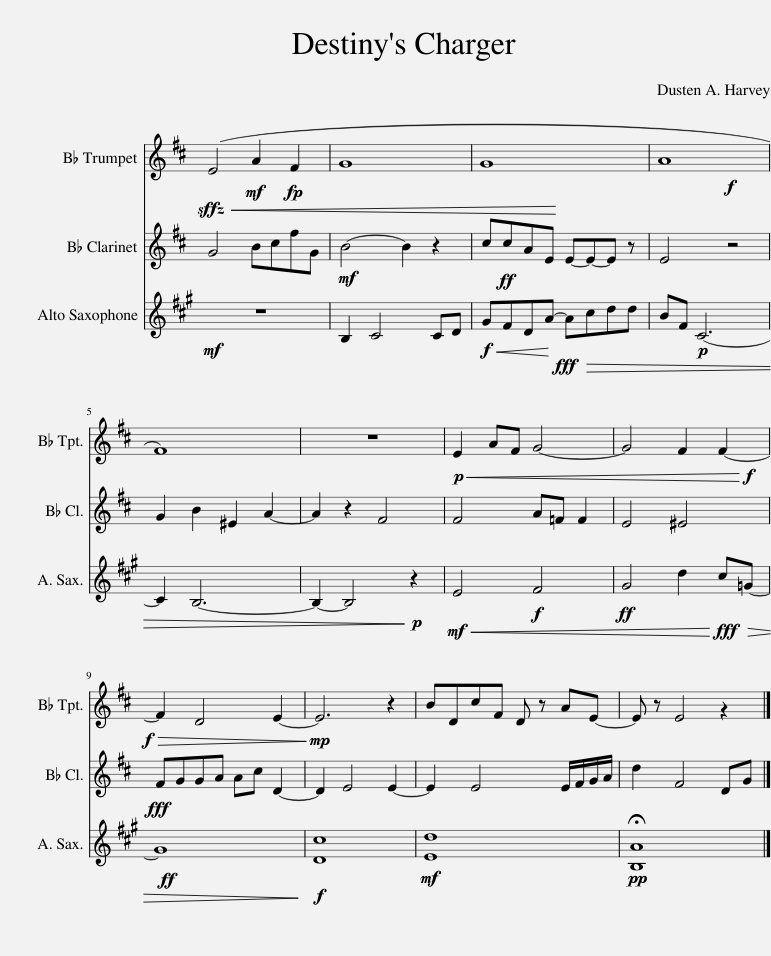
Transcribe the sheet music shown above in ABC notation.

X:1
%%score 1 2 3
L:1/8
M:none
I:linebreak $
K:none
V:1 treble transpose=-2
V:2 treble transpose=-2
V:3 treble transpose=-9
V:1
[K:D]!<(! (E4!mf! A2 F2!<)! | G8 | G8 |!f! A8 |$ F8) | %5
 z8 |!p!!<(! E2 AF G4-!<)! |!f! G4 F2 F2- |$!f!!>(! F2 D4 E2-!>)! |!mp! E6 z2 | %10
 BDcF D z AE- | E z E4 z2 |] %12
V:2
[K:D] G4 BcfG |!mf! B4- B2 z2 | c!ff!cAE E-E-E z | E4 z4 |$ G2 B2 ^E2 A2- | %5
 A2 z2 F4 | F4 A=F F2 | E4 ^E4 |$!fff! FGGA Ac D2- | D2 E4 E2- | %10
 E2 E4 E/F/G/A/ | d2 F4 DG |] %12
V:3
[K:A]!mf! z8 | B,2 C4 CD |!f!!<(! GFDA-!<)!!fff! A!>(!cdd | BF!p! C6- |$ C2 B,6- | %5
 B,2- B,4!>)!!p! z2 |!mf!!<(! E4!f! F4 |!ff! G4 d2!<)!!fff! c!>(!=G- |$!ff! G8!>)! |!f! [Dc]8 | %10
!mf! [Ed]8 |!pp! !fermata![B,A]8 |] %12
